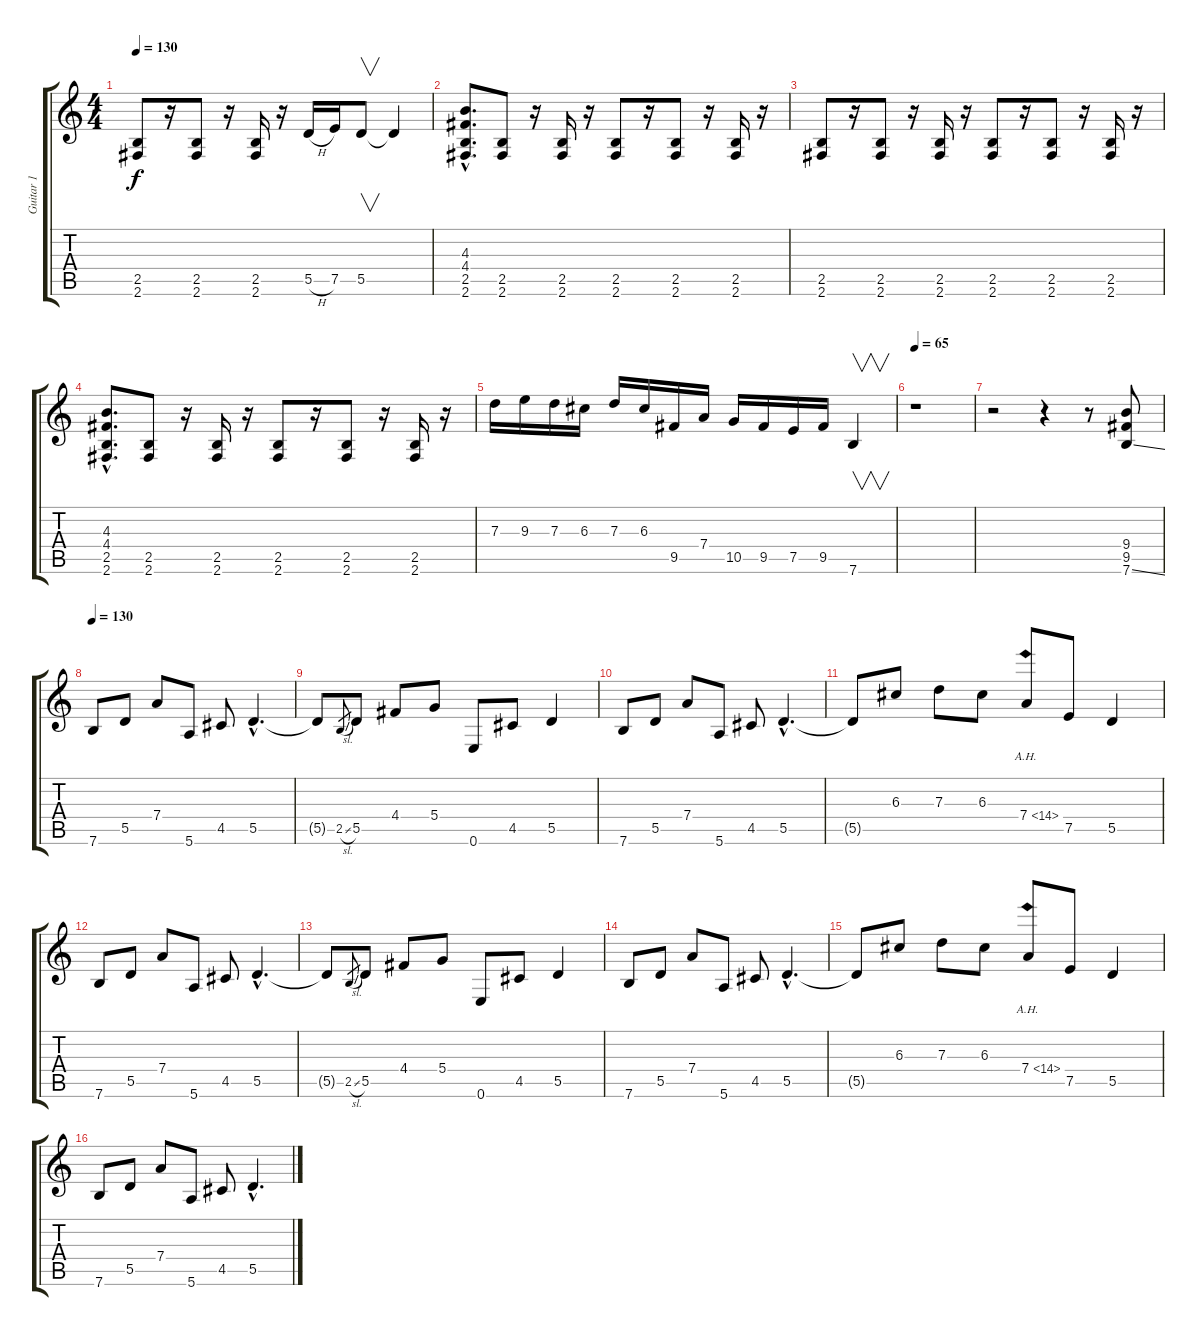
\track ("Guitar 1" "Guitar 1") {instrument overdrivenguitar}
\staff {score tabs}
\tuning (E4 B3 G3 D3 A2 E2) {hide}
\ts (4 4)
\tempo 130
\clef g2
\ks c
(2.5 2.6).8{dy f} r.16 (2.5 2.6).8 r.16 (2.5 2.6).16 r.16 5.5{h}.16 7.5.16 5.5.8{v} 5.5{t}.4 |
(4.3{hac} 4.4{hac} 2.5{hac} 2.6{hac}).8{d} (2.5 2.6).8 r.16 (2.5 2.6).16 r.16 (2.5 2.6).8 r.16 (2.5 2.6).8 r.16 (2.5 2.6).16 r.16 |
(2.5 2.6).8 r.16 (2.5 2.6).8 r.16 (2.5 2.6).16 r.16 (2.5 2.6).8 r.16 (2.5 2.6).8 r.16 (2.5 2.6).16 r.16 |
(4.3{hac} 4.4{hac} 2.5{hac} 2.6{hac}).8{d} (2.5 2.6).8 r.16 (2.5 2.6).16 r.16 (2.5 2.6).8 r.16 (2.5 2.6).8 r.16 (2.5 2.6).16 r.16 |
7.3.16 9.3.16 7.3.16 6.3.16 7.3.16 6.3.16 9.5.16 7.4.16 10.5.16 9.5.16 7.5.16 9.5.16 7.6.4{v} |
\tempo 65
r.1 |
r.2 r.4 r.8 (9.4 9.5 7.6{ss}).8{balance 8} |
\tempo 130
7.6.8 5.5.8 7.4.8 5.6.8 4.5.8 5.5{hac}.4{d} |
5.5{t}.8 2.5{sl}.8{gr} 5.5.8 4.4.8 5.4.8 0.6.8 4.5.8 5.5.4 |
7.6.8 5.5.8 7.4.8 5.6.8 4.5.8 5.5{hac}.4{d} |
5.5{t}.8 6.3.8 7.3.8 6.3.8 7.4{ah 7}.8 7.5.8 5.5.4 |
7.6.8 5.5.8 7.4.8 5.6.8 4.5.8 5.5{hac}.4{d} |
5.5{t}.8 2.5{sl}.8{gr} 5.5.8 4.4.8 5.4.8 0.6.8 4.5.8 5.5.4 |
7.6.8 5.5.8 7.4.8 5.6.8 4.5.8 5.5{hac}.4{d} |
5.5{t}.8 6.3.8 7.3.8 6.3.8 7.4{ah 7}.8 7.5.8 5.5.4 |
7.6.8 5.5.8 7.4.8 5.6.8 4.5.8 5.5{hac}.4{d}
